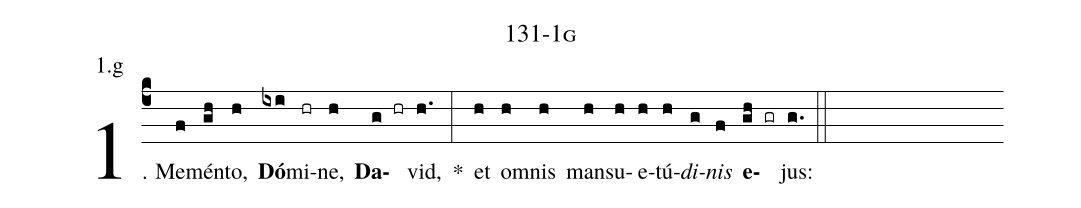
name: 131-1g;
annotation: 1.g;
%%
(c4)1. Me(f)mén(gh)to,(h) <b>Dó</b>(ixi)mi(hr)ne,(h) <b>Da</b>(g hr)vid,(h.) *(:) et(h) om(h)nis(h) man(h)su(h)e(h)tú(h)<i>di</i>(g)<i>nis</i>(f) <b>e</b>(gh gr)jus:(g.) (::)
